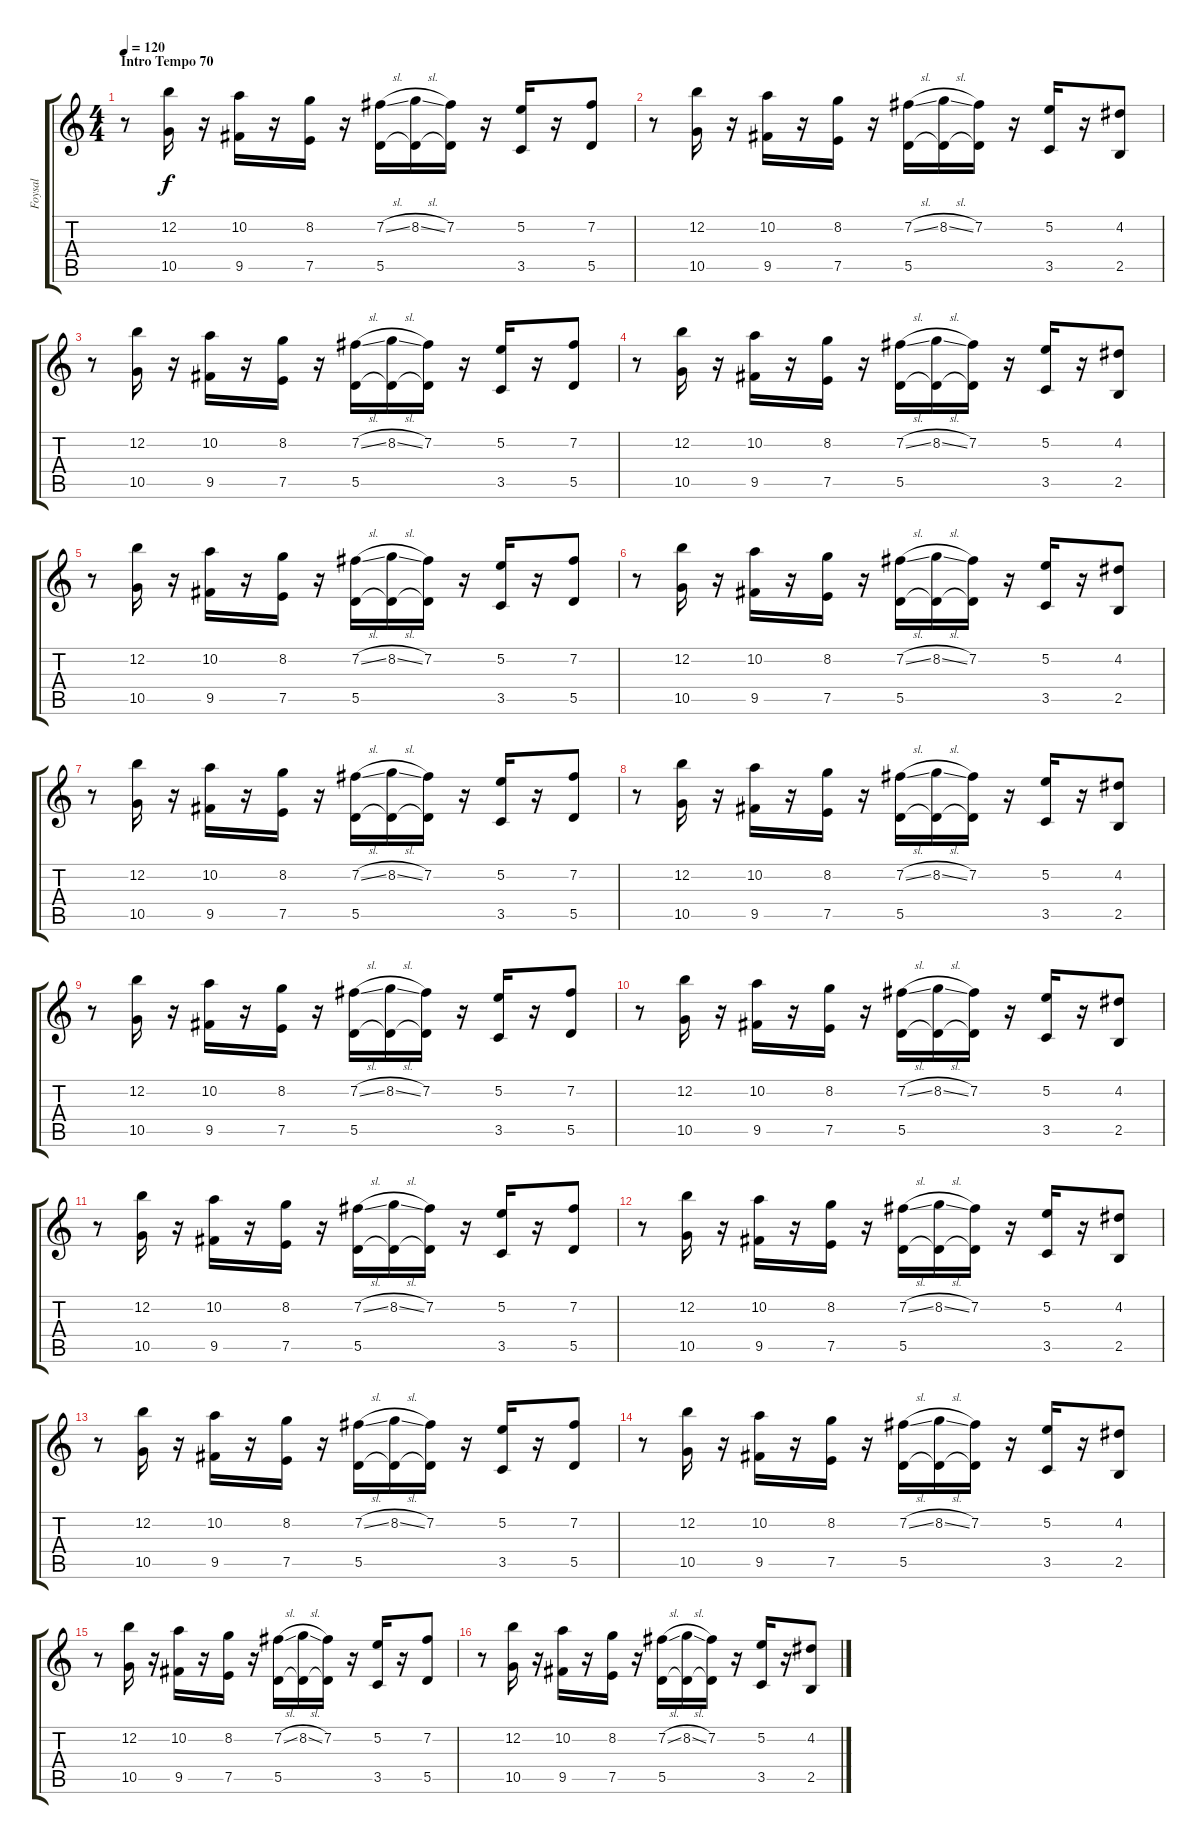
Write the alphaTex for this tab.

\track ("Foysal" "Foysal") {instrument distortionguitar}
\staff {score tabs}
\tuning (E4 B3 G3 D3 A2 E2) {hide}
\ts (4 4)
\section ("" "Intro Tempo 70")
\tempo 120
\tempo 70
\tempo 120
\clef g2
\ks c
r.8{dy f instrument electricguitarjazz} (12.2 10.5).16 r.16 (10.2 9.5).16 r.16 (8.2 7.5).16 r.16 (7.2{sl} 5.5).16 (8.2{sl} 5.5{t}).16 (7.2 5.5{t}).16 r.16 (5.2 3.5).16 r.16 (7.2 5.5).8 |
r.8 (12.2 10.5).16 r.16 (10.2 9.5).16 r.16 (8.2 7.5).16 r.16 (7.2{sl} 5.5).16 (8.2{sl} 5.5{t}).16 (7.2 5.5{t}).16 r.16 (5.2 3.5).16 r.16 (4.2 2.5).8 |
r.8 (12.2 10.5).16 r.16 (10.2 9.5).16 r.16 (8.2 7.5).16 r.16 (7.2{sl} 5.5).16 (8.2{sl} 5.5{t}).16 (7.2 5.5{t}).16 r.16 (5.2 3.5).16 r.16 (7.2 5.5).8 |
r.8 (12.2 10.5).16 r.16 (10.2 9.5).16 r.16 (8.2 7.5).16 r.16 (7.2{sl} 5.5).16 (8.2{sl} 5.5{t}).16 (7.2 5.5{t}).16 r.16 (5.2 3.5).16 r.16 (4.2 2.5).8 |
r.8 (12.2 10.5).16 r.16 (10.2 9.5).16 r.16 (8.2 7.5).16 r.16 (7.2{sl} 5.5).16 (8.2{sl} 5.5{t}).16 (7.2 5.5{t}).16 r.16 (5.2 3.5).16 r.16 (7.2 5.5).8 |
r.8 (12.2 10.5).16 r.16 (10.2 9.5).16 r.16 (8.2 7.5).16 r.16 (7.2{sl} 5.5).16 (8.2{sl} 5.5{t}).16 (7.2 5.5{t}).16 r.16 (5.2 3.5).16 r.16 (4.2 2.5).8 |
r.8 (12.2 10.5).16 r.16 (10.2 9.5).16 r.16 (8.2 7.5).16 r.16 (7.2{sl} 5.5).16 (8.2{sl} 5.5{t}).16 (7.2 5.5{t}).16 r.16 (5.2 3.5).16 r.16 (7.2 5.5).8 |
r.8 (12.2 10.5).16 r.16 (10.2 9.5).16 r.16 (8.2 7.5).16 r.16 (7.2{sl} 5.5).16 (8.2{sl} 5.5{t}).16 (7.2 5.5{t}).16 r.16 (5.2 3.5).16 r.16 (4.2 2.5).8 |
r.8 (12.2 10.5).16 r.16 (10.2 9.5).16 r.16 (8.2 7.5).16 r.16 (7.2{sl} 5.5).16 (8.2{sl} 5.5{t}).16 (7.2 5.5{t}).16 r.16 (5.2 3.5).16 r.16 (7.2 5.5).8 |
r.8 (12.2 10.5).16 r.16 (10.2 9.5).16 r.16 (8.2 7.5).16 r.16 (7.2{sl} 5.5).16 (8.2{sl} 5.5{t}).16 (7.2 5.5{t}).16 r.16 (5.2 3.5).16 r.16 (4.2 2.5).8 |
r.8 (12.2 10.5).16 r.16 (10.2 9.5).16 r.16 (8.2 7.5).16 r.16 (7.2{sl} 5.5).16 (8.2{sl} 5.5{t}).16 (7.2 5.5{t}).16 r.16 (5.2 3.5).16 r.16 (7.2 5.5).8 |
r.8 (12.2 10.5).16 r.16 (10.2 9.5).16 r.16 (8.2 7.5).16 r.16 (7.2{sl} 5.5).16 (8.2{sl} 5.5{t}).16 (7.2 5.5{t}).16 r.16 (5.2 3.5).16 r.16 (4.2 2.5).8 |
r.8 (12.2 10.5).16 r.16 (10.2 9.5).16 r.16 (8.2 7.5).16 r.16 (7.2{sl} 5.5).16 (8.2{sl} 5.5{t}).16 (7.2 5.5{t}).16 r.16 (5.2 3.5).16 r.16 (7.2 5.5).8 |
r.8 (12.2 10.5).16 r.16 (10.2 9.5).16 r.16 (8.2 7.5).16 r.16 (7.2{sl} 5.5).16 (8.2{sl} 5.5{t}).16 (7.2 5.5{t}).16 r.16 (5.2 3.5).16 r.16 (4.2 2.5).8 |
r.8 (12.2 10.5).16 r.16 (10.2 9.5).16 r.16 (8.2 7.5).16 r.16 (7.2{sl} 5.5).16 (8.2{sl} 5.5{t}).16 (7.2 5.5{t}).16 r.16 (5.2 3.5).16 r.16 (7.2 5.5).8 |
r.8 (12.2 10.5).16 r.16 (10.2 9.5).16 r.16 (8.2 7.5).16 r.16 (7.2{sl} 5.5).16 (8.2{sl} 5.5{t}).16 (7.2 5.5{t}).16 r.16 (5.2 3.5).16 r.16 (4.2 2.5).8
